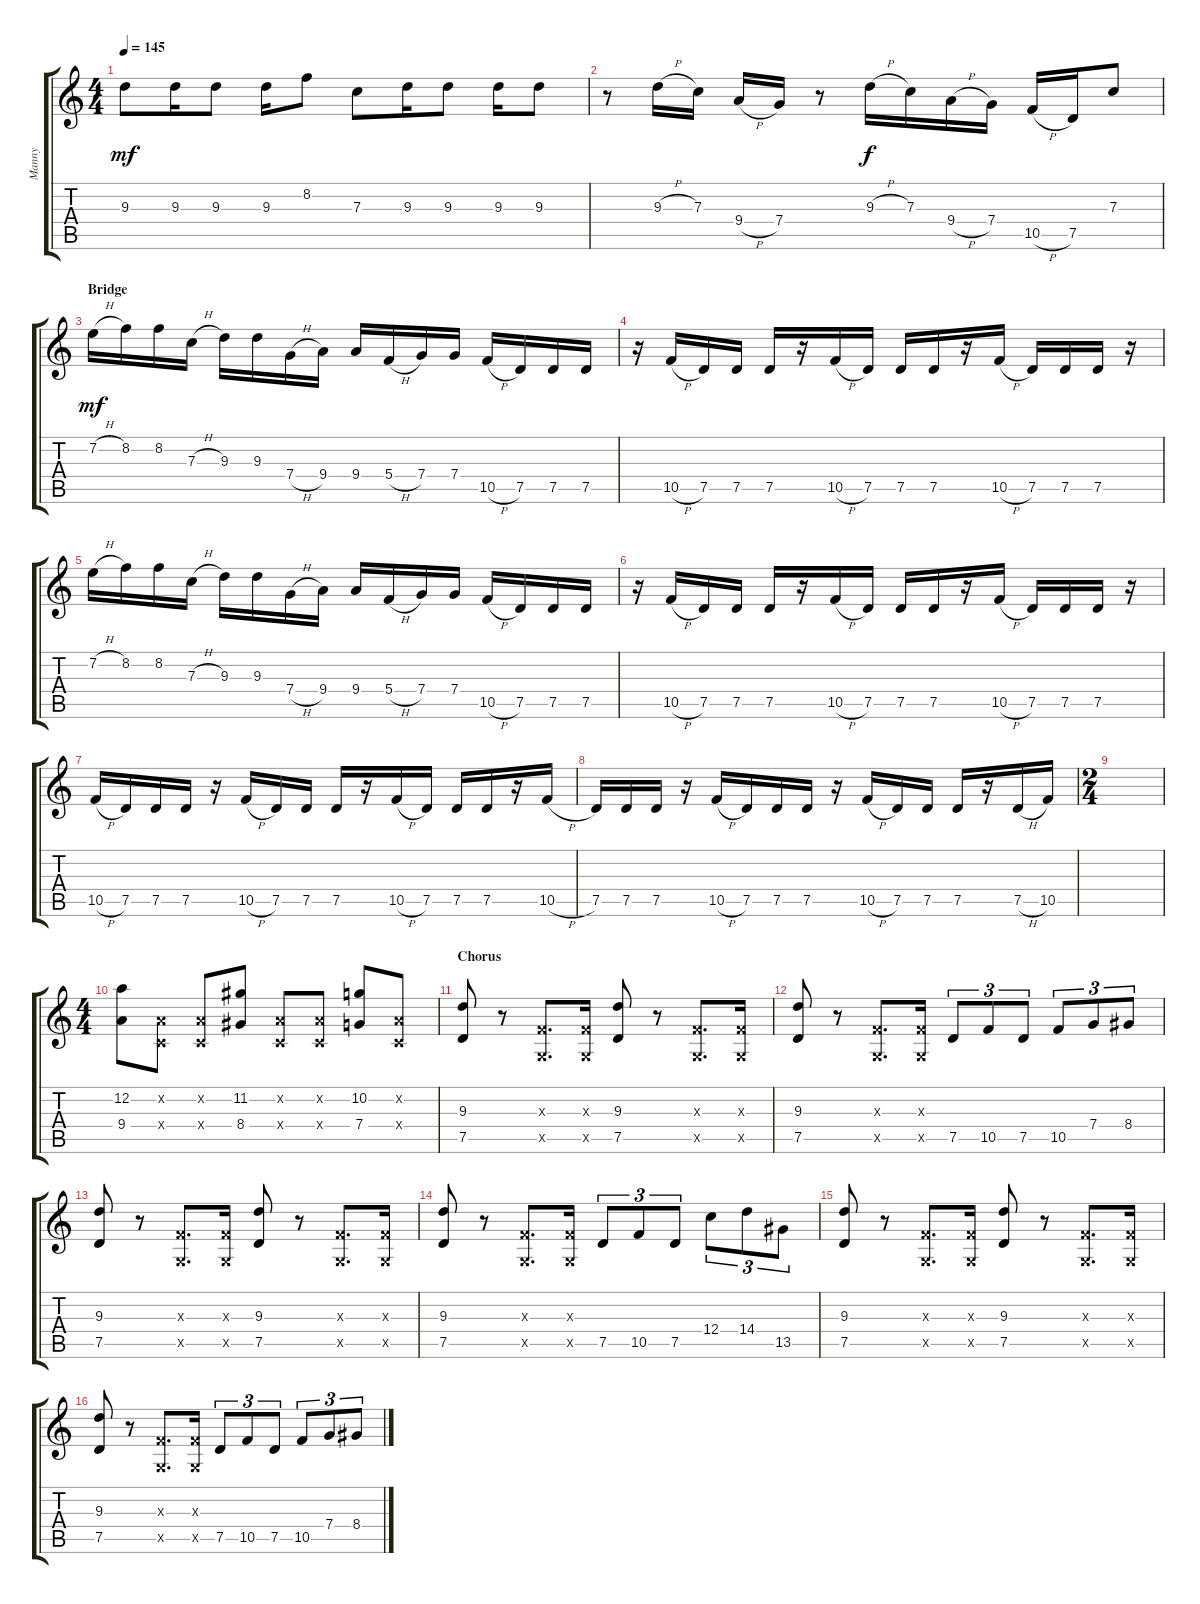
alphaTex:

\track ("Manny" "Manny") {instrument distortionguitar}
\staff {score tabs}
\tuning (D4 A3 F3 C3 G2 D2) {hide}
\ts (4 4)
\tempo 145
\clef g2
\ks c
9.3.8{dy mf} 9.3.16 9.3.8 9.3.16 8.2.8 7.3.8 9.3.16 9.3.8 9.3.16 9.3.8 |
r.8 9.3{h}.16 7.3.16 9.4{h}.16 7.4.16 r.8 9.3{h}.16{dy f} 7.3.16 9.4{h}.16 7.4.16 10.5{h}.16 7.5.16 7.3.8 |
\section ("" "Bridge")
7.2{h}.16{dy mf} 8.2.16 8.2.16 7.3{h}.16 9.3.16 9.3.16 7.4{h}.16 9.4.16 9.4.16 5.4{h}.16 7.4.16 7.4.16 10.5{h}.16 7.5.16 7.5.16 7.5.16 |
r.16 10.5{h}.16 7.5.16 7.5.16 7.5.16 r.16 10.5{h}.16 7.5.16 7.5.16 7.5.16 r.16 10.5{h}.16 7.5.16 7.5.16 7.5.16 r.16 |
7.2{h}.16 8.2.16 8.2.16 7.3{h}.16 9.3.16 9.3.16 7.4{h}.16 9.4.16 9.4.16 5.4{h}.16 7.4.16 7.4.16 10.5{h}.16 7.5.16 7.5.16 7.5.16 |
r.16 10.5{h}.16 7.5.16 7.5.16 7.5.16 r.16 10.5{h}.16 7.5.16 7.5.16 7.5.16 r.16 10.5{h}.16 7.5.16 7.5.16 7.5.16 r.16 |
10.5{h}.16 7.5.16 7.5.16 7.5.16 r.16 10.5{h}.16 7.5.16 7.5.16 7.5.16 r.16 10.5{h}.16 7.5.16 7.5.16 7.5.16 r.16 10.5{h}.16 |
7.5.16 7.5.16 7.5.16 r.16 10.5{h}.16 7.5.16 7.5.16 7.5.16 r.16 10.5{h}.16 7.5.16 7.5.16 7.5.16 r.16 7.5{h}.16 10.5.16 |
\ts (2 4)
|
\ts (4 4)
(12.2 9.4).8 (0.2{x} 0.4{x}).8 (0.2{x} 0.4{x}).8 (11.2 8.4).8 (0.2{x} 0.4{x}).8 (0.2{x} 0.4{x}).8 (10.2 7.4).8 (0.2{x} 0.4{x}).8 |
\section ("" "Chorus")
(9.3 7.5).8 r.8 (0.3{x} 0.5{x}).8{d} (0.3{x} 0.5{x}).16 (9.3 7.5).8 r.8 (0.3{x} 0.5{x}).8{d} (0.3{x} 0.5{x}).16 |
(9.3 7.5).8 r.8 (0.3{x} 0.5{x}).8{d} (0.3{x} 0.5{x}).16 7.5.8{tu (3 2)} 10.5.8{tu (3 2)} 7.5.8{tu (3 2)} 10.5.8{tu (3 2)} 7.4.8{tu (3 2)} 8.4.8{tu (3 2)} |
(9.3 7.5).8 r.8 (0.3{x} 0.5{x}).8{d} (0.3{x} 0.5{x}).16 (9.3 7.5).8 r.8 (0.3{x} 0.5{x}).8{d} (0.3{x} 0.5{x}).16 |
(9.3 7.5).8 r.8 (0.3{x} 0.5{x}).8{d} (0.3{x} 0.5{x}).16 7.5.8{tu (3 2)} 10.5.8{tu (3 2)} 7.5.8{tu (3 2)} 12.4.8{tu (3 2)} 14.4.8{tu (3 2)} 13.5.8{tu (3 2)} |
(9.3 7.5).8 r.8 (0.3{x} 0.5{x}).8{d} (0.3{x} 0.5{x}).16 (9.3 7.5).8 r.8 (0.3{x} 0.5{x}).8{d} (0.3{x} 0.5{x}).16 |
(9.3 7.5).8 r.8 (0.3{x} 0.5{x}).8{d} (0.3{x} 0.5{x}).16 7.5.8{tu (3 2)} 10.5.8{tu (3 2)} 7.5.8{tu (3 2)} 10.5.8{tu (3 2)} 7.4.8{tu (3 2)} 8.4.8{tu (3 2)}
